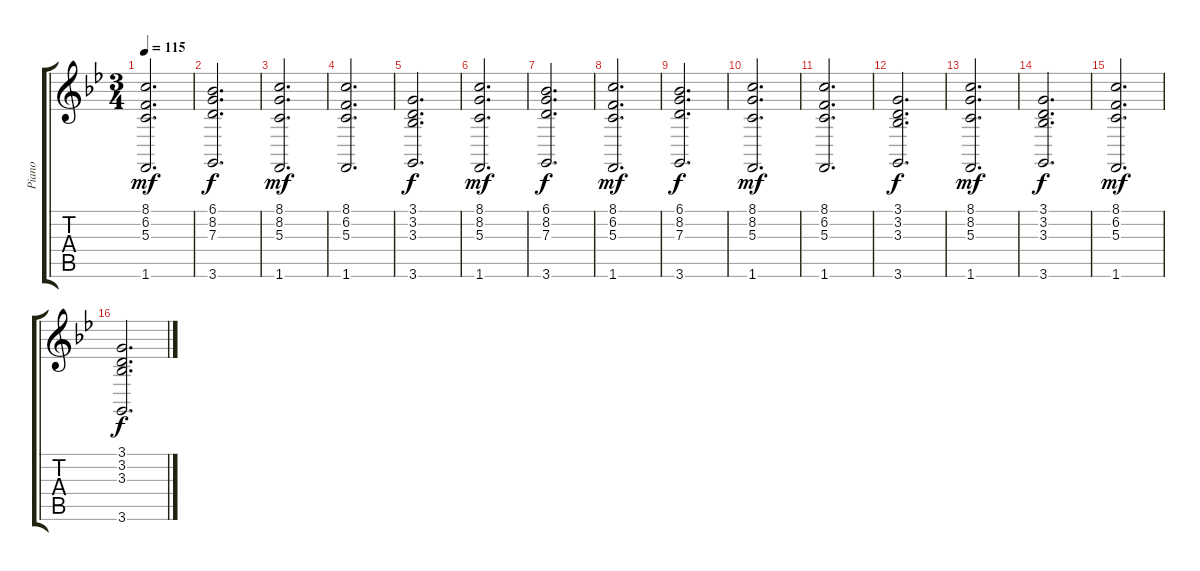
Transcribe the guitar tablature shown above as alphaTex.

\track ("Piano" "Piano") {instrument acousticgrandpiano}
\staff {score tabs}
\tuning (E4 B3 G3 D3 A2 E2) {hide}
\ts (3 4)
\tempo 115
\clef g2
\ks gminor
(8.1 6.2 5.3 1.6).2{d dy mf} |
(6.1 8.2 7.3 3.6).2{d dy f} |
(8.1 8.2 5.3 1.6).2{d dy mf} |
(8.1 6.2 5.3 1.6).2{d} |
(3.1 3.2 3.3 3.6).2{d dy f} |
(8.1 8.2 5.3 1.6).2{d dy mf} |
(6.1 8.2 7.3 3.6).2{d dy f} |
(8.1 6.2 5.3 1.6).2{d dy mf} |
(6.1 8.2 7.3 3.6).2{d dy f} |
(8.1 8.2 5.3 1.6).2{d dy mf} |
(8.1 6.2 5.3 1.6).2{d} |
(3.1 3.2 3.3 3.6).2{d dy f} |
(8.1 8.2 5.3 1.6).2{d dy mf} |
(3.1 3.2 3.3 3.6).2{d dy f} |
(8.1 6.2 5.3 1.6).2{d dy mf} |
(3.1 3.2 3.3 3.6).2{d dy f}
